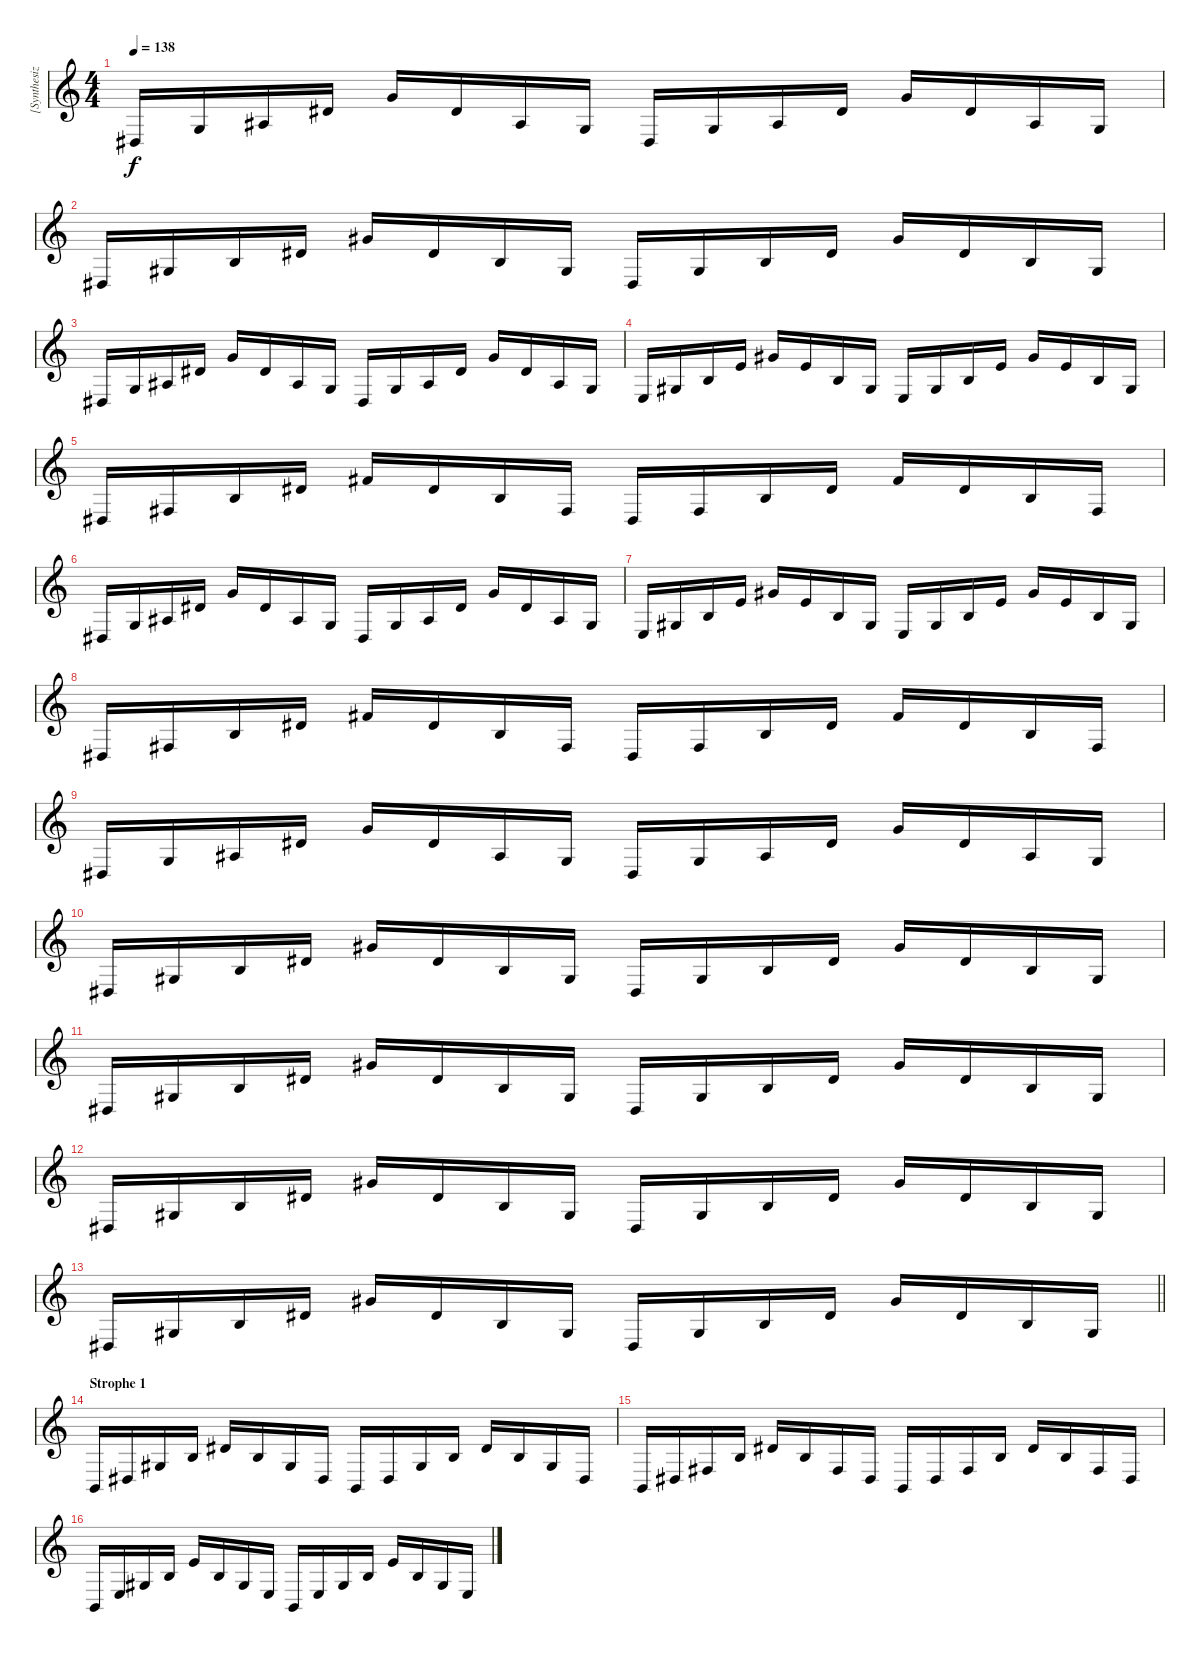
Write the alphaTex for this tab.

\track ("[Synthesizer: RH]" "[Synthesiz") {instrument lead2sawtooth}
\staff {score}
\tuning (E4 B3 G3 D3 A2 E2) {hide}
\ts (4 4)
\tempo 138
\clef g2
\ks c
1.4.16{dy f} 5.4.16 3.3.16 4.2.16 3.1.16 4.2.16 3.3.16 5.4.16 1.4.16 5.4.16 3.3.16 4.2.16 3.1.16 4.2.16 3.3.16 5.4.16 |
1.4.16 1.3.16 4.3.16 4.2.16 4.1.16 4.2.16 4.3.16 1.3.16 1.4.16 1.3.16 4.3.16 4.2.16 4.1.16 4.2.16 4.3.16 1.3.16 |
1.4.16 5.4.16 3.3.16 4.2.16 3.1.16 4.2.16 3.3.16 5.4.16 1.4.16 5.4.16 3.3.16 4.2.16 3.1.16 4.2.16 3.3.16 5.4.16 |
2.4.16 1.3.16 4.3.16 5.2.16 4.1.16 5.2.16 4.3.16 1.3.16 2.4.16 1.3.16 4.3.16 5.2.16 4.1.16 5.2.16 4.3.16 1.3.16 |
1.4.16 4.4.16 4.3.16 4.2.16 2.1.16 4.2.16 4.3.16 4.4.16 1.4.16 4.4.16 4.3.16 4.2.16 2.1.16 4.2.16 4.3.16 4.4.16 |
1.4.16 5.4.16 3.3.16 4.2.16 3.1.16 4.2.16 3.3.16 5.4.16 1.4.16 5.4.16 3.3.16 4.2.16 3.1.16 4.2.16 3.3.16 5.4.16 |
2.4.16 6.4.16 4.3.16 5.2.16 4.1.16 5.2.16 4.3.16 6.4.16 2.4.16 6.4.16 4.3.16 5.2.16 4.1.16 5.2.16 4.3.16 6.4.16 |
1.4.16 4.4.16 4.3.16 4.2.16 2.1.16 4.2.16 4.3.16 4.4.16 1.4.16 4.4.16 4.3.16 4.2.16 2.1.16 4.2.16 4.3.16 4.4.16 |
1.4.16 5.4.16 3.3.16 4.2.16 3.1.16 4.2.16 3.3.16 5.4.16 1.4.16 5.4.16 3.3.16 4.2.16 3.1.16 4.2.16 3.3.16 5.4.16 |
1.4.16 6.4.16 4.3.16 4.2.16 4.1.16 4.2.16 4.3.16 6.4.16 1.4.16 6.4.16 4.3.16 4.2.16 4.1.16 4.2.16 4.3.16 6.4.16 |
1.4.16 6.4.16 4.3.16 4.2.16 4.1.16 4.2.16 4.3.16 6.4.16 1.4.16 6.4.16 4.3.16 4.2.16 4.1.16 4.2.16 4.3.16 6.4.16 |
1.4.16 6.4.16 4.3.16 4.2.16 4.1.16 4.2.16 4.3.16 6.4.16 1.4.16 6.4.16 4.3.16 4.2.16 4.1.16 4.2.16 4.3.16 6.4.16 |
\barLineRight lightlight
1.4.16 6.4.16 4.3.16 4.2.16 4.1.16 4.2.16 4.3.16 6.4.16 1.4.16 6.4.16 4.3.16 4.2.16 4.1.16 4.2.16 4.3.16 6.4.16 |
\section ("" "Strophe 1")
2.5.16 1.4.16 1.3.16 4.3.16 4.2.16 4.3.16 1.3.16 1.4.16 2.5.16 1.4.16 1.3.16 4.3.16 4.2.16 4.3.16 1.3.16 1.4.16 |
2.5.16 1.4.16 4.4.16 4.3.16 4.2.16 4.3.16 4.4.16 1.4.16 2.5.16 1.4.16 4.4.16 4.3.16 4.2.16 4.3.16 4.4.16 1.4.16 |
2.5.16 2.4.16 6.4.16 4.3.16 5.2.16 4.3.16 6.4.16 2.4.16 2.5.16 2.4.16 6.4.16 4.3.16 5.2.16 4.3.16 6.4.16 2.4.16
